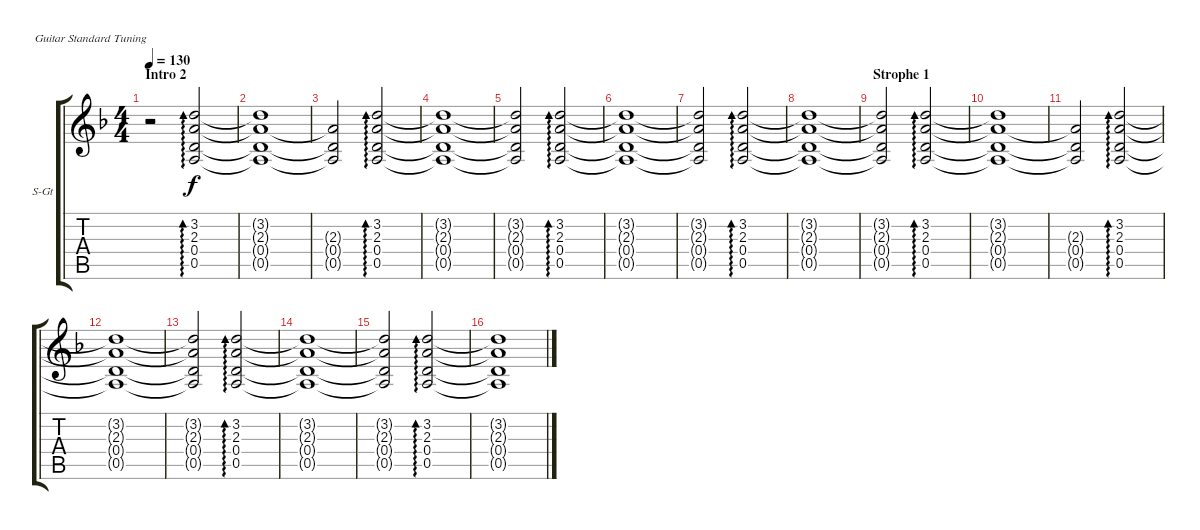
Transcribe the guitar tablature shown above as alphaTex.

\defaultSystemsLayout 4
\bracketExtendMode groupsimilarinstruments
\firstSystemTrackNameOrientation horizontal
\otherSystemsTrackNameOrientation horizontal
\track ("Guitar 2 Clean" "S-Gt") {instrument acousticguitarsteel}
\staff {score tabs}
\tuning (E4 B3 G3 D3 A2 E2)
\ts (4 4)
\section ("" "Intro 2")
\tempo 130
\clef g2
\ks dminor
r.2{dy f} (0.4 2.3 3.2 0.5).2{ad 0} |
(3.2{t} 2.3{t} 0.4{t} 0.5{t}).1 |
(0.5{t} 0.4{t} 2.3{t}).2 (0.5 0.4 2.3 3.2).2{ad 0} |
(0.5{t} 0.4{t} 2.3{t} 3.2{t}).1 |
(0.5{t} 0.4{t} 2.3{t} 3.2{t}).2 (0.5 0.4 2.3 3.2).2{ad 0} |
(0.5{t} 0.4{t} 2.3{t} 3.2{t}).1 |
(0.5{t} 0.4{t} 2.3{t} 3.2{t}).2 (0.5 0.4 2.3 3.2).2{ad 0} |
(0.5{t} 0.4{t} 2.3{t} 3.2{t}).1 |
\section ("" "Strophe 1")
(0.5{t} 0.4{t} 2.3{t} 3.2{t}).2 (0.4 2.3 3.2 0.5).2{ad 0} |
(3.2{t} 2.3{t} 0.4{t} 0.5{t}).1 |
(0.5{t} 0.4{t} 2.3{t}).2 (0.5 0.4 2.3 3.2).2{ad 0} |
(0.5{t} 0.4{t} 2.3{t} 3.2{t}).1 |
(0.5{t} 0.4{t} 2.3{t} 3.2{t}).2 (0.5 0.4 2.3 3.2).2{ad 0} |
(0.5{t} 0.4{t} 2.3{t} 3.2{t}).1 |
(0.5{t} 0.4{t} 2.3{t} 3.2{t}).2 (0.5 0.4 2.3 3.2).2{ad 0} |
(0.5{t} 0.4{t} 2.3{t} 3.2{t}).1
